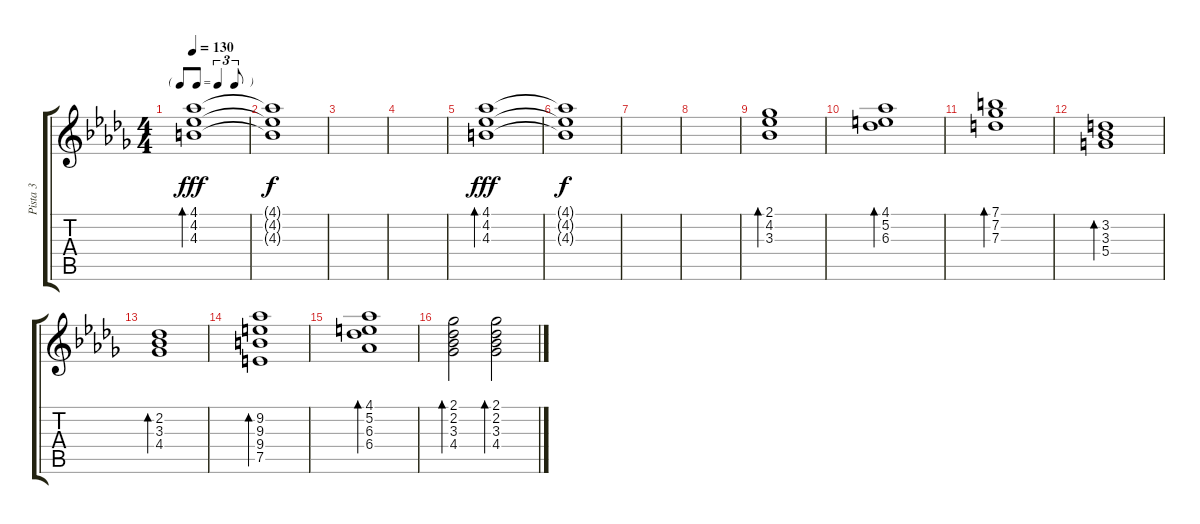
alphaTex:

\track ("Pista 3" "Pista 3") {instrument acousticguitarsteel}
\staff {score tabs}
\tuning (E4 B3 G3 D3 A2 E2) {hide}
\ts (4 4)
\tf triplet8th
\tempo 130
\clef g2
\ks db
(4.1 4.2 4.3).1{bd 480 dy fff} |
(4.1{t} 4.2{t} 4.3{t}).1{dy f} |
|
|
(4.1 4.2 4.3).1{bd 480 dy fff} |
(4.1{t} 4.2{t} 4.3{t}).1{dy f} |
|
|
(2.1 4.2 3.3).1{bd 240} |
(4.1 5.2 6.3).1{bd 240} |
(7.1 7.2 7.3).1{bd 240} |
(3.2 3.3 5.4).1{bd 240} |
(2.2 3.3 4.4).1{bd 240} |
(9.2 9.3 9.4 7.5).1{bd 240} |
(4.1 5.2 6.3 6.4).1{bd 240} |
(2.1 2.2 3.3 4.4).2{bd 240} (2.1 2.2 3.3 4.4).2{bd 60}
